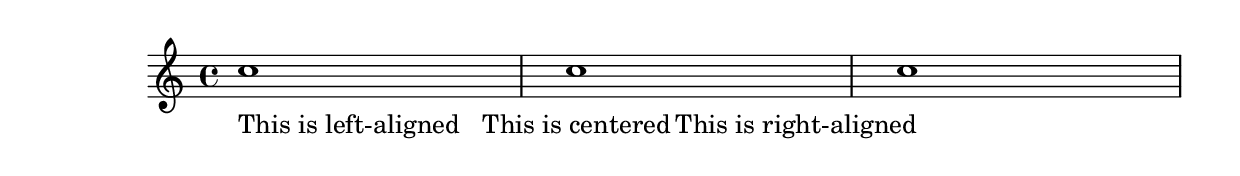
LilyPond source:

%% Do not edit this file; it is automatically
%% generated from LSR http://lsr.dsi.unimi.it
%% This file is in the public domain.
\version "2.13.16"

\header {
  lsrtags = "text, vocal-music"

%% Translation of GIT committish: d2119a9e5e951c6ae850322f41444ac98d1ed492
  texidoces = "
La alineación horizontal de la letra se puede ajustar sobreescribiendo
la propiedad @code{self-alignment-X} del objeto @code{LyricText}.
@code{#-1} es izquierda, @code{#0} es centrado y @code{#1} es derecha;
sin embargo, puede usar también @code{#LEFT}, @code{#CENTER} y
@code{#RIGHT}.

"
  doctitlees = "Alineación de la letra"

  texidoc = "
Horizontal alignment for lyrics cam be set by overriding the
@code{self-alignment-X} property of the @code{LyricText} object.
@code{#-1} is left, @code{#0} is center and @code{#1} is right;
however, you can use @code{#LEFT}, @code{#CENTER} and @code{#RIGHT} as
well.

"
  doctitle = "Lyrics alignment"
} % begin verbatim

\layout { ragged-right = ##f }
\relative c'' {
  c1
  c1
  c1
}
\addlyrics {
  \once \override LyricText #'self-alignment-X = #LEFT
  "This is left-aligned"
  \once \override LyricText #'self-alignment-X = #CENTER
  "This is centered"
  \once \override LyricText #'self-alignment-X = #1
  "This is right-aligned"
}

